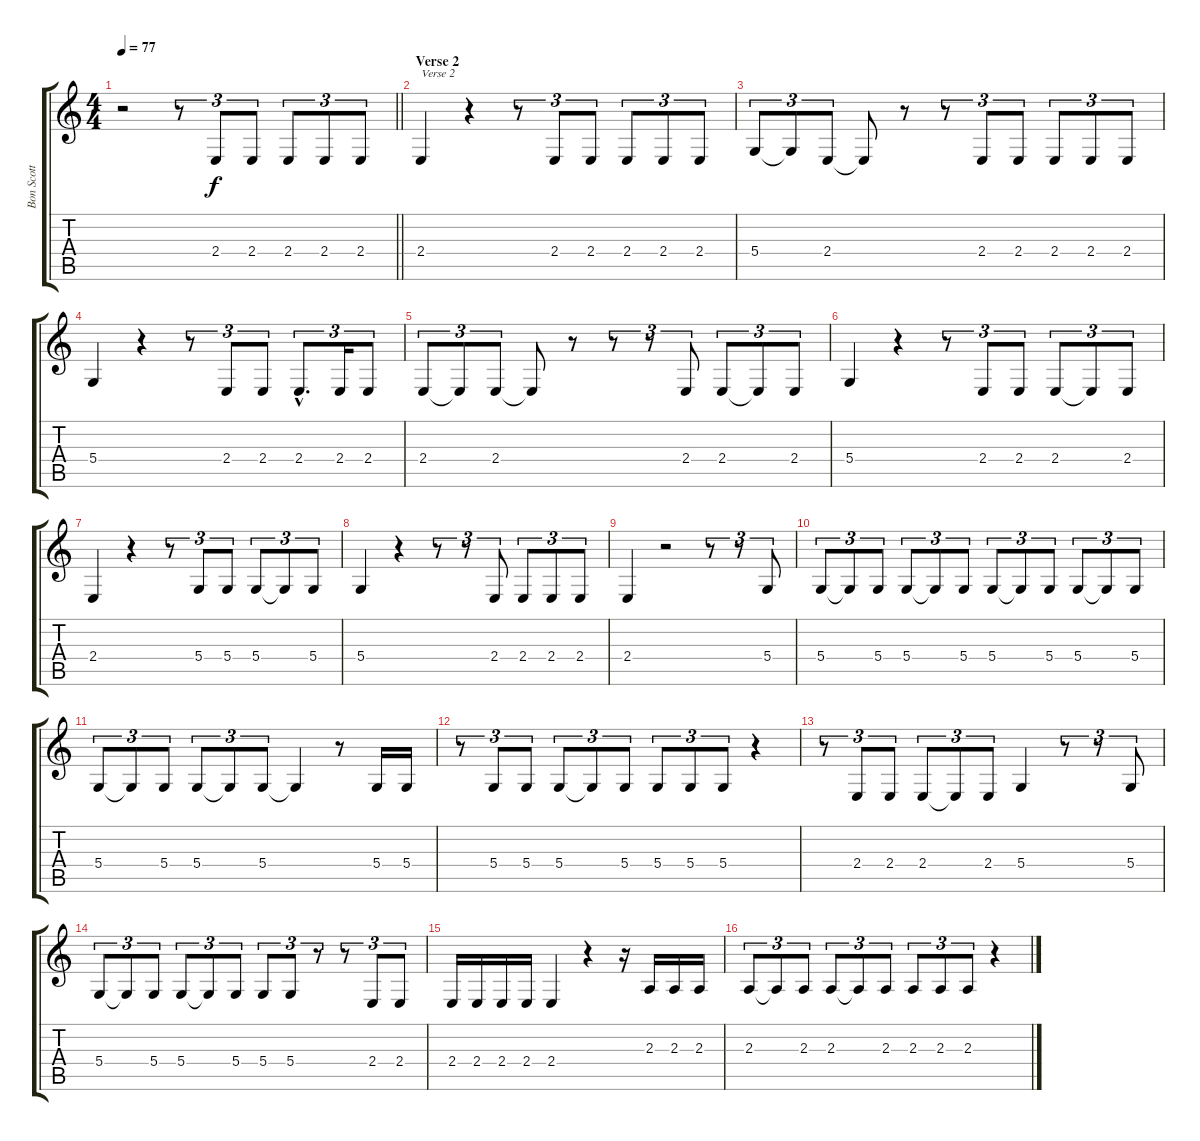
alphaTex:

\track ("Bon Scott" "Bon Scott") {instrument harmonica}
\staff {score tabs}
\tuning (E4 B3 G3 D3 A2 E2) {hide}
\ts (4 4)
\tempo 77
\clef g2
\barLineRight lightlight
\ks c
r.2{dy f} r.8{tu (3 2)} 2.4.8{tu (3 2)} 2.4.8{tu (3 2)} 2.4.8{tu (3 2)} 2.4.8{tu (3 2)} 2.4.8{tu (3 2)} |
\section ("" "Verse 2")
2.4.4{txt "Verse 2"} r.4 r.8{tu (3 2)} 2.4.8{tu (3 2)} 2.4.8{tu (3 2)} 2.4.8{tu (3 2)} 2.4.8{tu (3 2)} 2.4.8{tu (3 2)} |
5.4.8{tu (3 2)} 5.4{t}.8{tu (3 2)} 2.4.8{tu (3 2)} 2.4{t}.8 r.8 r.8{tu (3 2)} 2.4.8{tu (3 2)} 2.4.8{tu (3 2)} 2.4.8{tu (3 2)} 2.4.8{tu (3 2)} 2.4.8{tu (3 2)} |
5.4.4 r.4 r.8{tu (3 2)} 2.4.8{tu (3 2)} 2.4.8{tu (3 2)} 2.4{hac}.8{d tu (3 2)} 2.4.16{tu (3 2)} 2.4.8{tu (3 2)} |
2.4.8{tu (3 2)} 2.4{t}.8{tu (3 2)} 2.4.8{tu (3 2)} 2.4{t}.8 r.8 r.8{tu (3 2)} r.8{tu (3 2)} 2.4.8{tu (3 2)} 2.4.8{tu (3 2)} 2.4{t}.8{tu (3 2)} 2.4.8{tu (3 2)} |
5.4.4 r.4 r.8{tu (3 2)} 2.4.8{tu (3 2)} 2.4.8{tu (3 2)} 2.4.8{tu (3 2)} 2.4{t}.8{tu (3 2)} 2.4.8{tu (3 2)} |
2.4.4 r.4 r.8{tu (3 2)} 5.4.8{tu (3 2)} 5.4.8{tu (3 2)} 5.4.8{tu (3 2)} 5.4{t}.8{tu (3 2)} 5.4.8{tu (3 2)} |
5.4.4 r.4 r.8{tu (3 2)} r.8{tu (3 2)} 2.4.8{tu (3 2)} 2.4.8{tu (3 2)} 2.4.8{tu (3 2)} 2.4.8{tu (3 2)} |
2.4.4 r.2 r.8{tu (3 2)} r.8{tu (3 2)} 5.4.8{tu (3 2)} |
5.4.8{tu (3 2)} 5.4{t}.8{tu (3 2)} 5.4.8{tu (3 2)} 5.4.8{tu (3 2)} 5.4{t}.8{tu (3 2)} 5.4.8{tu (3 2)} 5.4.8{tu (3 2)} 5.4{t}.8{tu (3 2)} 5.4.8{tu (3 2)} 5.4.8{tu (3 2)} 5.4{t}.8{tu (3 2)} 5.4.8{tu (3 2)} |
5.4.8{tu (3 2)} 5.4{t}.8{tu (3 2)} 5.4.8{tu (3 2)} 5.4.8{tu (3 2)} 5.4{t}.8{tu (3 2)} 5.4.8{tu (3 2)} 5.4{t}.4 r.8 5.4.16 5.4.16 |
r.8{tu (3 2)} 5.4.8{tu (3 2)} 5.4.8{tu (3 2)} 5.4.8{tu (3 2)} 5.4{t}.8{tu (3 2)} 5.4.8{tu (3 2)} 5.4.8{tu (3 2)} 5.4.8{tu (3 2)} 5.4.8{tu (3 2)} r.4 |
r.8{tu (3 2)} 2.4.8{tu (3 2)} 2.4.8{tu (3 2)} 2.4.8{tu (3 2)} 2.4{t}.8{tu (3 2)} 2.4.8{tu (3 2)} 5.4.4 r.8{tu (3 2)} r.8{tu (3 2)} 5.4.8{tu (3 2)} |
5.4.8{tu (3 2)} 5.4{t}.8{tu (3 2)} 5.4.8{tu (3 2)} 5.4.8{tu (3 2)} 5.4{t}.8{tu (3 2)} 5.4.8{tu (3 2)} 5.4.8{tu (3 2)} 5.4.8{tu (3 2)} r.8{tu (3 2)} r.8{tu (3 2)} 2.4.8{tu (3 2)} 2.4.8{tu (3 2)} |
2.4.16 2.4.16 2.4.16 2.4.16 2.4.4 r.4 r.16 2.3.16 2.3.16 2.3.16 |
2.3.8{tu (3 2)} 2.3{t}.8{tu (3 2)} 2.3.8{tu (3 2)} 2.3.8{tu (3 2)} 2.3{t}.8{tu (3 2)} 2.3.8{tu (3 2)} 2.3.8{tu (3 2)} 2.3.8{tu (3 2)} 2.3.8{tu (3 2)} r.4
